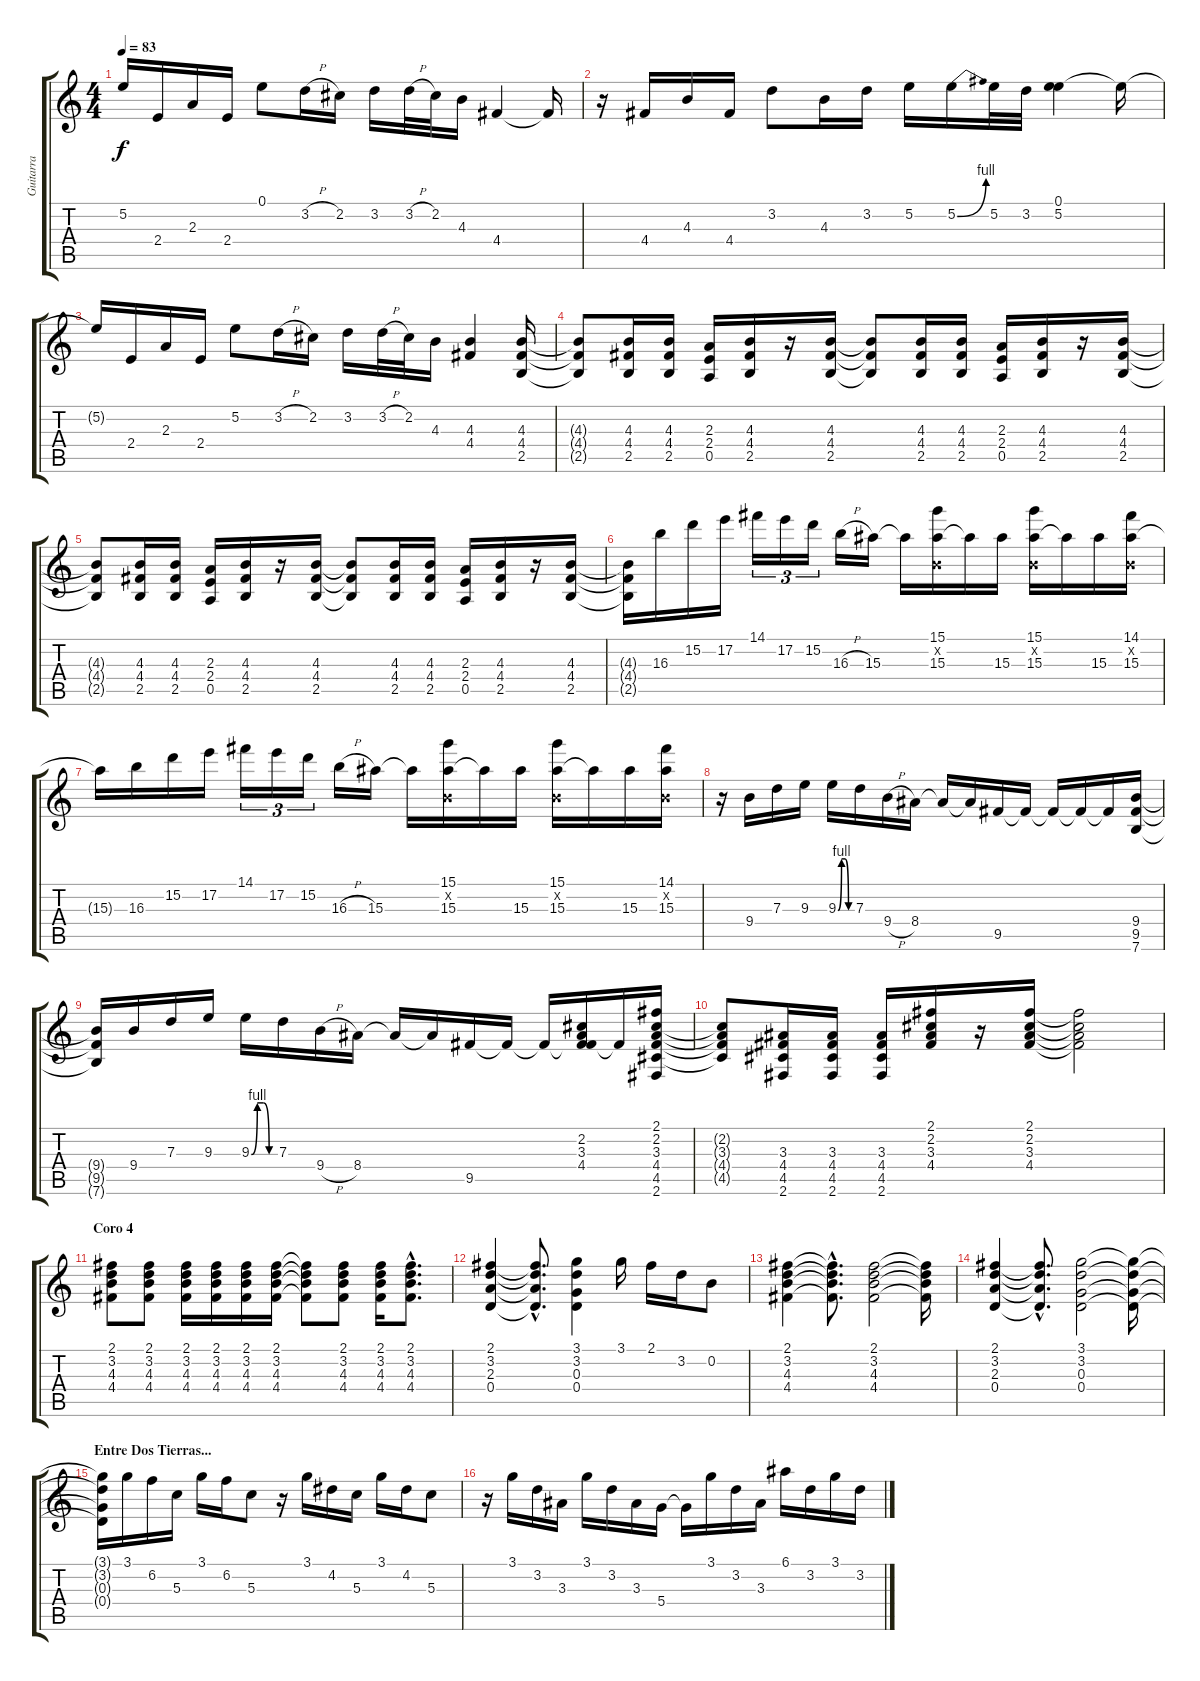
\track ("Guitarra" "Guitarra") {instrument electricguitarclean}
\staff {score tabs}
\tuning (E4 B3 G3 D3 A2 E2) {hide}
\ts (4 4)
\tempo 83
\clef g2
\ks c
5.2{t}.16{dy f} 2.4.16 2.3.16 2.4.16 0.1.8 3.2{h}.16 2.2.16 3.2.16 3.2{h}.32 2.2.32 4.3.16 4.4.4 4.4{t}.16 |
r.16 4.4.16 4.3.16 4.4.16 3.2.8 4.3.16 3.2.16 5.2.16 5.2{be (bend 0 0 60 4)}.16 5.2.32 3.2.32 (0.1 5.2).4 5.2{t}.16 |
5.2{t}.16 2.4.16 2.3.16 2.4.16 5.2.8 3.2{h}.16 2.2.16 3.2.16 3.2{h}.32 2.2.32 4.3.16 (4.3 4.4).4 (4.3 4.4 2.5).16 |
(4.3{t} 4.4{t} 2.5{t}).8 (4.3 4.4 2.5).16 (4.3 4.4 2.5).16 (2.3 2.4 0.5).16 (4.3 4.4 2.5).16 r.16 (4.3 4.4 2.5).16 (4.3{t} 4.4{t} 2.5{t}).8 (4.3 4.4 2.5).16 (4.3 4.4 2.5).16 (2.3 2.4 0.5).16 (4.3 4.4 2.5).16 r.16 (4.3 4.4 2.5).16 |
(4.3{t} 4.4{t} 2.5{t}).8 (4.3 4.4 2.5).16 (4.3 4.4 2.5).16 (2.3 2.4 0.5).16 (4.3 4.4 2.5).16 r.16 (4.3 4.4 2.5).16 (4.3{t} 4.4{t} 2.5{t}).8 (4.3 4.4 2.5).16 (4.3 4.4 2.5).16 (2.3 2.4 0.5).16 (4.3 4.4 2.5).16 r.16 (4.3 4.4 2.5).16 |
(4.3{t} 4.4{t} 2.5{t}).16 16.3.16 15.2.16 17.2.16 14.1.16{tu (3 2)} 17.2.16{tu (3 2)} 15.2.16{tu (3 2)} 16.3{h}.16 15.3.16 15.3{t}.16 (15.1 0.2{x} 15.3).16 15.3{t}.16 15.3.16 (15.1 0.2{x} 15.3).16 15.3{t}.16 15.3.16 (14.1 0.2{x} 15.3).16 |
15.3{t}.16 16.3.16 15.2.16 17.2.16 14.1.16{tu (3 2)} 17.2.16{tu (3 2)} 15.2.16{tu (3 2)} 16.3{h}.16 15.3.16 15.3{t}.16 (15.1 0.2{x} 15.3).16 15.3{t}.16 15.3.16 (15.1 0.2{x} 15.3).16 15.3{t}.16 15.3.16 (14.1 0.2{x} 15.3).16 |
r.16 9.4.16 7.3.16 9.3.16 9.3{be (custom 0 0 15 4 30 4 45 0 60 0)}.16 7.3.16 9.4{h}.16 8.4.16 8.4{t}.16 8.4{t}.16 9.5.16 9.5{t}.16 9.5{t}.16 9.5{t}.16 9.5{t}.16 (9.4 9.5 7.6).16 |
(9.4{t} 9.5{t} 7.6{t}).16 9.4.16 7.3.16 9.3.16 9.3{be (custom 0 0 15 4 30 4 45 0 60 0)}.16 7.3.16 9.4{h}.16 8.4.16 8.4{t}.16 8.4{t}.16 9.5.16 9.5{t}.16 9.5{t}.16 (2.2 3.3 4.4 9.5{t}).16 9.5{t}.16 (2.1 2.2 3.3 4.4 4.5 2.6).16 |
(2.2{t} 3.3{t} 4.4{t} 4.5{t}).8 (3.3 4.4 4.5 2.6).16 (3.3 4.4 4.5 2.6).16 (3.3 4.4 4.5 2.6).16 (2.1 2.2 3.3 4.4).16 r.16 (2.1 2.2 3.3 4.4).16 (2.1{t} 2.2{t} 3.3{t} 4.4{t}).2 |
\section ("" "Coro 4")
(2.1 3.2 4.3 4.4).8{volume 11 instrument distortionguitar} (2.1 3.2 4.3 4.4).8 (2.1 3.2 4.3 4.4).16 (2.1 3.2 4.3 4.4).16 (2.1 3.2 4.3 4.4).16 (2.1 3.2 4.3 4.4).16 (2.1{t} 3.2{t} 4.3{t} 4.4{t}).8 (2.1 3.2 4.3 4.4).8 (2.1 3.2 4.3 4.4).16 (2.1{hac} 3.2{hac} 4.3{hac} 4.4{hac}).8{d} |
(2.1 3.2 2.3 0.4).4{instrument distortionguitar} (2.1{hac t} 3.2{hac t} 2.3{hac t} 0.4{hac t}).8{d} (3.1 3.2 0.3 0.4).4 3.1.16 2.1.16 3.2.16 0.2.8 |
(2.1 3.2 4.3 4.4).4{instrument distortionguitar} (2.1{hac t} 3.2{hac t} 4.3{hac t} 4.4{hac t}).8{d} (2.1 3.2 4.3 4.4).2 (2.1{t} 3.2{t} 4.3{t} 4.4{t}).16 |
(2.1 3.2 2.3 0.4).4{instrument distortionguitar} (2.1{hac t} 3.2{hac t} 2.3{hac t} 0.4{hac t}).8{d} (3.1 3.2 0.3 0.4).2 (3.1{t} 3.2{t} 0.3{t} 0.4{t}).16 |
\section ("" "Entre Dos Tierras...")
(3.1{t} 3.2{t} 0.3{t} 0.4{t}).16 3.1.16 6.2.16 5.3.16 3.1.16 6.2.16 5.3.8 r.16 3.1.16 4.2.16 5.3.16 3.1.16 4.2.16 5.3.8 |
r.16 3.1.16 3.2.16 3.3.16 3.1.16 3.2.16 3.3.16 5.4.16 5.4{t}.16 3.1.16 3.2.16 3.3.16 6.1.16 3.2.16 3.1.16 3.2.16
